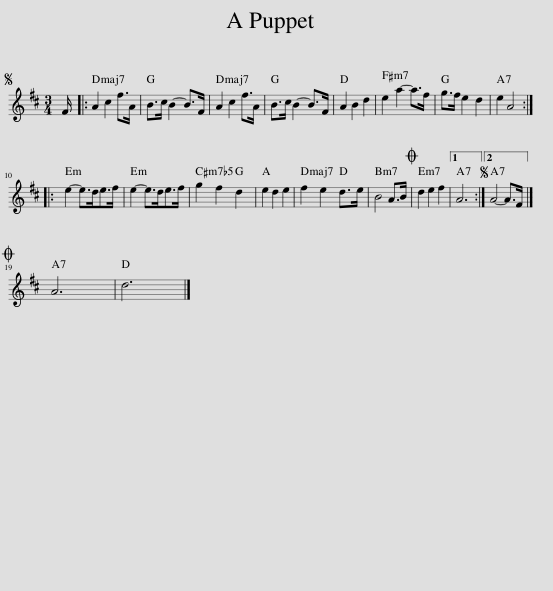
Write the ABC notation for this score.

X:1
L:1/8
M:3/4
I:linebreak $
K:D
V:1 treble
V:1
S F/ |: A2 c2 f>A | B>c B2- B>F | A2 c2 f>A | B>c B2- B>F | %5
 A2 B2 d2 | e2 a2- a>f | g>f e2 d2 | e2 A4 ::$ e2- e>de>f | %10
 e2- e>de>f | g2 f2 d2 | e2 d2 e2 | f2 e2 d>e | B4 A>B | %15
O d2 e2 f2 |1 A6 :|2S A4- A>F |]$O A6 | d6 |] %20
